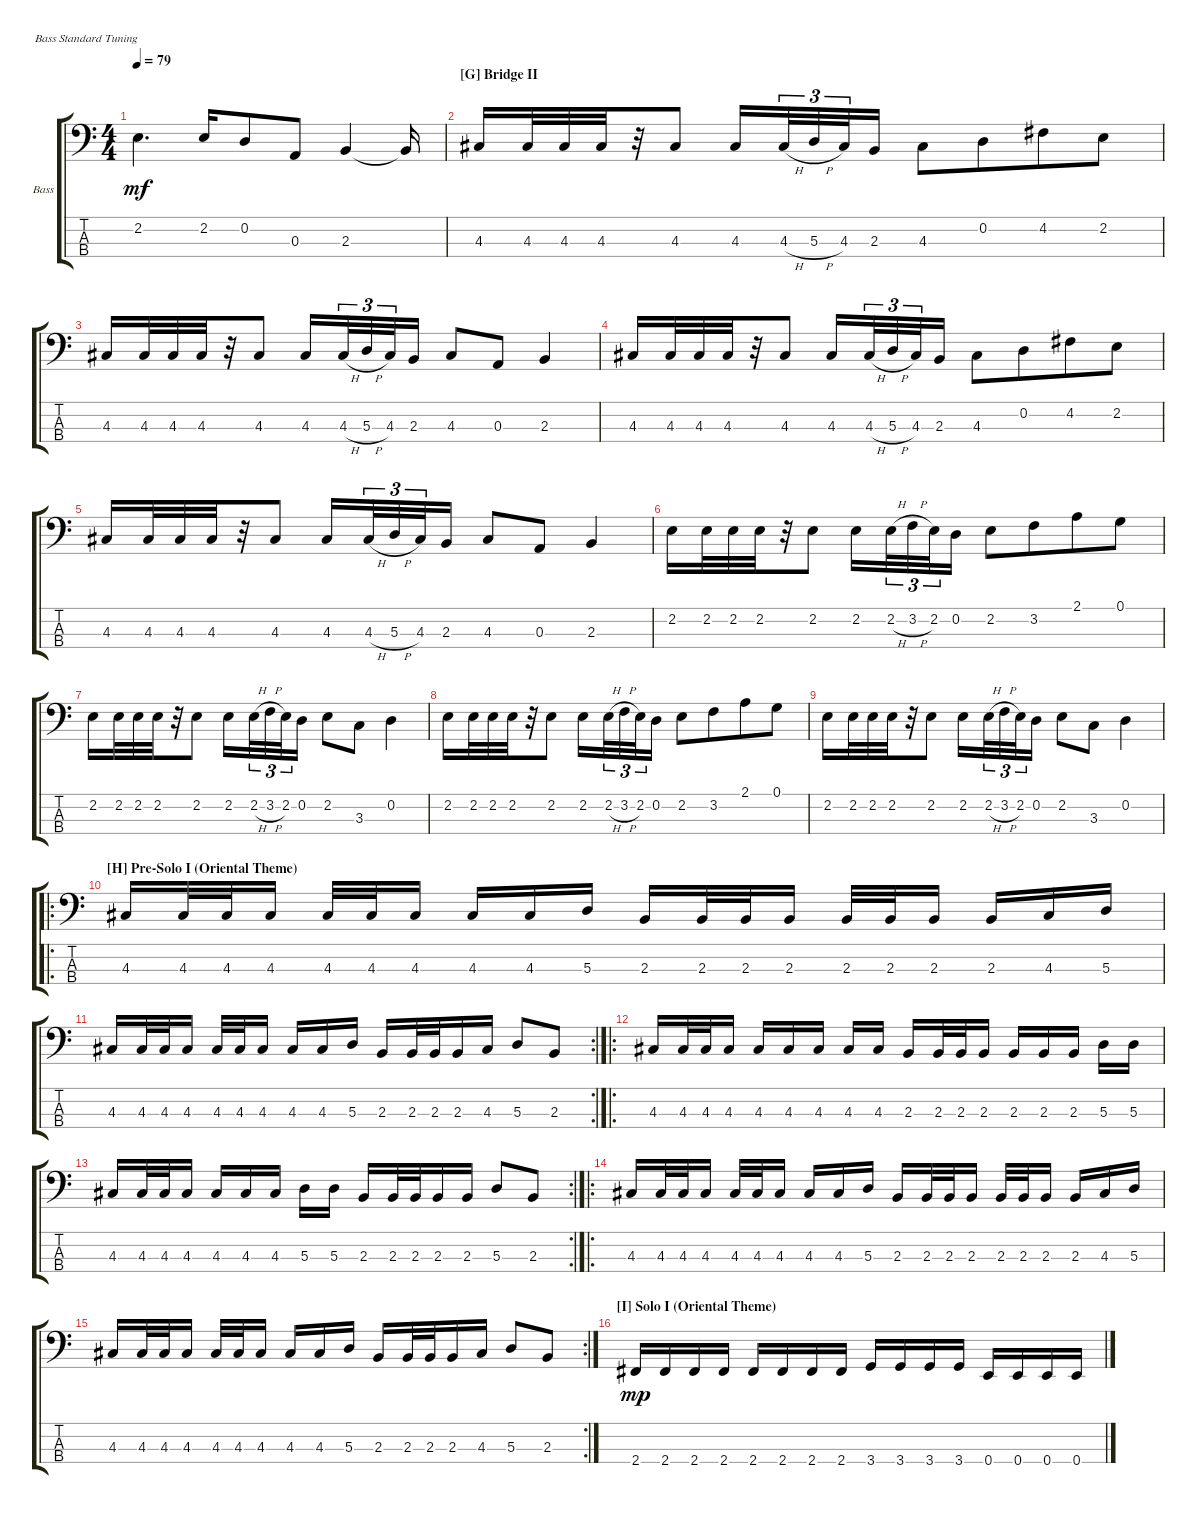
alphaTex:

\defaultSystemsLayout 4
\bracketExtendMode groupsimilarinstruments
\firstSystemTrackNameOrientation horizontal
\otherSystemsTrackNameOrientation horizontal
\track ("Bass" "Bass") {instrument electricbassfinger}
\staff {score tabs}
\tuning (G2 D2 A1 E1)
\ts (4 4)
\tempo 79
\clef f4
\ks c
2.2.4{d dy mf} 2.2.16 0.2.8{beam merge} 0.3.8 2.3.4 2.3{t}.16 |
\section ("G" "Bridge II")
4.3.16{beam merge} 4.3.32{beam merge} 4.3.32{beam merge} 4.3.32{beam merge} r.32{beam split} 4.3.8{beam split} 4.3.16{beam merge} 4.3{h}.32{tu (3 2)} 5.3{h}.32{tu (3 2) beam merge} 4.3.32{tu (3 2) beam merge} 2.3.16{beam split} 4.3.8{beam merge} 0.2.8{beam merge} 4.2.8{beam merge} 2.2.8 |
4.3.16{beam merge} 4.3.32{beam merge} 4.3.32{beam merge} 4.3.32{beam merge} r.32{beam split} 4.3.8{beam split} 4.3.16{beam merge} 4.3{h}.32{tu (3 2)} 5.3{h}.32{tu (3 2) beam merge} 4.3.32{tu (3 2) beam merge} 2.3.16{beam split} 4.3.8{beam merge} 0.3.8 2.3.4{beam split} |
4.3.16{beam merge} 4.3.32{beam merge} 4.3.32{beam merge} 4.3.32{beam merge} r.32{beam split} 4.3.8{beam split} 4.3.16{beam merge} 4.3{h}.32{tu (3 2)} 5.3{h}.32{tu (3 2) beam merge} 4.3.32{tu (3 2) beam merge} 2.3.16{beam split} 4.3.8{beam merge} 0.2.8{beam merge} 4.2.8{beam merge} 2.2.8 |
4.3.16{beam merge} 4.3.32{beam merge} 4.3.32{beam merge} 4.3.32{beam merge} r.32{beam split} 4.3.8{beam split} 4.3.16{beam merge} 4.3{h}.32{tu (3 2)} 5.3{h}.32{tu (3 2) beam merge} 4.3.32{tu (3 2) beam merge} 2.3.16{beam split} 4.3.8{beam merge} 0.3.8 2.3.4{beam split} |
2.2.16{beam merge} 2.2.32{beam merge} 2.2.32{beam merge} 2.2.32{beam merge} r.32{beam split} 2.2.8{beam split} 2.2.16{beam merge} 2.2{h}.32{tu (3 2)} 3.2{h}.32{tu (3 2) beam merge} 2.2.32{tu (3 2) beam merge} 0.2.16{beam split} 2.2.8{beam merge} 3.2.8{beam merge} 2.1.8{beam merge} 0.1.8 |
2.2.16{beam merge} 2.2.32{beam merge} 2.2.32{beam merge} 2.2.32{beam merge} r.32{beam split} 2.2.8{beam split} 2.2.16{beam merge} 2.2{h}.32{tu (3 2)} 3.2{h}.32{tu (3 2) beam merge} 2.2.32{tu (3 2) beam merge} 0.2.16{beam split} 2.2.8{beam merge} 3.3.8 0.2.4{beam split} |
2.2.16{beam merge} 2.2.32{beam merge} 2.2.32{beam merge} 2.2.32{beam merge} r.32{beam split} 2.2.8{beam split} 2.2.16{beam merge} 2.2{h}.32{tu (3 2)} 3.2{h}.32{tu (3 2) beam merge} 2.2.32{tu (3 2) beam merge} 0.2.16{beam split} 2.2.8{beam merge} 3.2.8{beam merge} 2.1.8{beam merge} 0.1.8 |
2.2.16{beam merge} 2.2.32{beam merge} 2.2.32{beam merge} 2.2.32{beam merge} r.32{beam split} 2.2.8{beam split} 2.2.16{beam merge} 2.2{h}.32{tu (3 2)} 3.2{h}.32{tu (3 2) beam merge} 2.2.32{tu (3 2) beam merge} 0.2.16{beam split} 2.2.8{beam merge} 3.3.8 0.2.4{beam split} |
\ro
\section ("H" "Pre-Solo I (Oriental Theme)")
4.3.16{beam merge} 4.3.32{beam merge} 4.3.32{beam merge} 4.3.16{beam split} 4.3.32{beam merge} 4.3.32{beam merge} 4.3.16{beam split} 4.3.16{beam merge} 4.3.16{beam merge} 5.3.16 2.3.16{beam merge} 2.3.32{beam merge} 2.3.32{beam merge} 2.3.16{beam split} 2.3.32{beam merge} 2.3.32{beam merge} 2.3.16{beam split} 2.3.16 4.3.16{beam merge} 5.3.16 |
\rc 2
4.3.16{beam merge} 4.3.32{beam merge} 4.3.32{beam merge} 4.3.16{beam split} 4.3.32{beam merge} 4.3.32{beam merge} 4.3.16{beam split} 4.3.16{beam merge} 4.3.16{beam merge} 5.3.16 2.3.16{beam merge} 2.3.32{beam merge} 2.3.32{beam merge} 2.3.16{beam merge} 4.3.16{beam split} 5.3.8{beam merge} 2.3.8 |
\ro
4.3.16{beam merge} 4.3.32{beam merge} 4.3.32{beam merge} 4.3.16{beam split} 4.3.16{beam merge} 4.3.16 4.3.16{beam split} 4.3.16{beam merge} 4.3.16{beam split} 2.3.16{beam merge} 2.3.32{beam merge} 2.3.32{beam merge} 2.3.16{beam split} 2.3.16{beam merge} 2.3.16{beam merge} 2.3.16{beam split} 5.3.16{beam merge} 5.3.16{beam merge} |
\rc 2
4.3.16{beam merge} 4.3.32{beam merge} 4.3.32{beam merge} 4.3.16{beam split} 4.3.16{beam merge} 4.3.16 4.3.16{beam split} 5.3.16{beam merge} 5.3.16{beam split} 2.3.16{beam merge} 2.3.32{beam merge} 2.3.32{beam merge} 2.3.16{beam merge} 2.3.16{beam split} 5.3.8{beam merge} 2.3.8 |
\ro
4.3.16{beam merge} 4.3.32{beam merge} 4.3.32{beam merge} 4.3.16{beam split} 4.3.32{beam merge} 4.3.32{beam merge} 4.3.16{beam split} 4.3.16{beam merge} 4.3.16{beam merge} 5.3.16 2.3.16{beam merge} 2.3.32{beam merge} 2.3.32{beam merge} 2.3.16{beam split} 2.3.32{beam merge} 2.3.32{beam merge} 2.3.16{beam split} 2.3.16 4.3.16{beam merge} 5.3.16 |
\rc 2
4.3.16{beam merge} 4.3.32{beam merge} 4.3.32{beam merge} 4.3.16{beam split} 4.3.32{beam merge} 4.3.32{beam merge} 4.3.16{beam split} 4.3.16{beam merge} 4.3.16{beam merge} 5.3.16 2.3.16{beam merge} 2.3.32{beam merge} 2.3.32{beam merge} 2.3.16{beam merge} 4.3.16{beam split} 5.3.8{beam merge} 2.3.8 |
\section ("I" "Solo I (Oriental Theme)")
2.4.16{dy mp} 2.4.16 2.4.16 2.4.16 2.4.16 2.4.16 2.4.16 2.4.16 3.4.16 3.4.16 3.4.16 3.4.16 0.4.16{beam merge} 0.4.16{beam merge} 0.4.16{beam merge} 0.4.16
